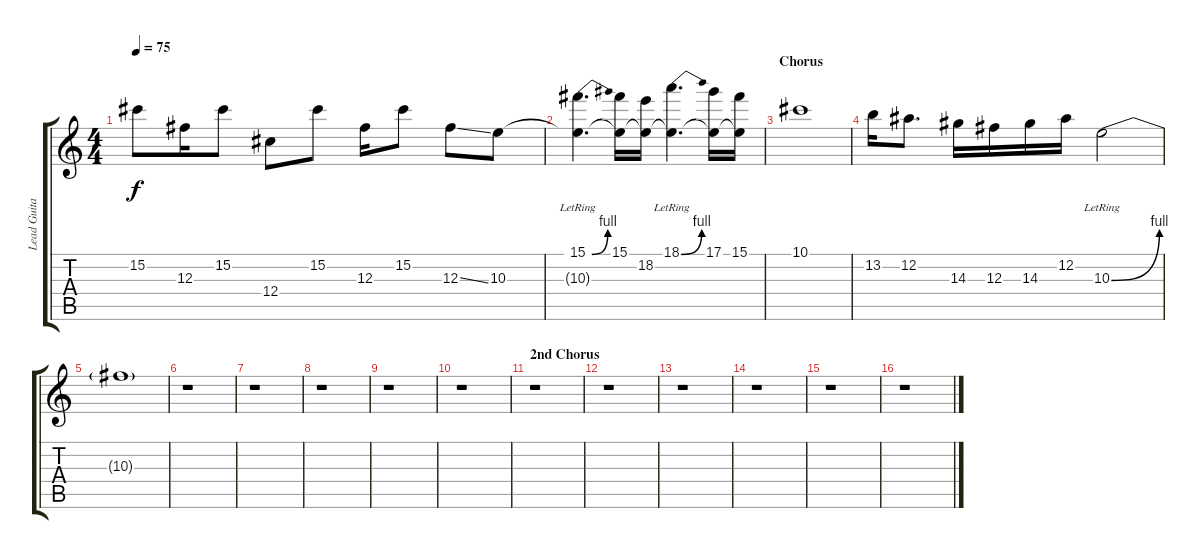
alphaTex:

\track ("Lead Guitar (Rivers Cuomo)" "Lead Guita") {instrument distortionguitar}
\staff {score tabs}
\tuning (Eb4 Bb3 Gb3 Db3 Ab2 Eb2) {hide}
\ts (4 4)
\tempo 75
\clef g2
\ks c
15.2.8{dy f} 12.3.16 15.2.8 12.4.8 15.2.8 12.3.16 15.2.8 12.3{ss}.8 10.3.8 |
(15.1{be (bend 0 0 60 4) lr} 10.3{t}).4{d} (15.1 10.3{t}).16 (18.2 10.3{t}).16 (18.1{be (bend 0 0 60 4) lr} 10.3{t}).4{d} (17.1 10.3{t}).16 (15.1 10.3{t}).16 |
\section ("" "Chorus")
10.1.1 |
13.2.16 12.2.8{d} 14.3.16 12.3.16 14.3.16 12.2.16 10.3{be (bend 0 0 60 4) lr}.2 |
10.3{t}.1 |
r.1 |
r.1 |
r.1 |
r.1 |
r.1 |
\section ("" "2nd Chorus")
r.1 |
r.1 |
r.1 |
r.1 |
r.1 |
r.1
